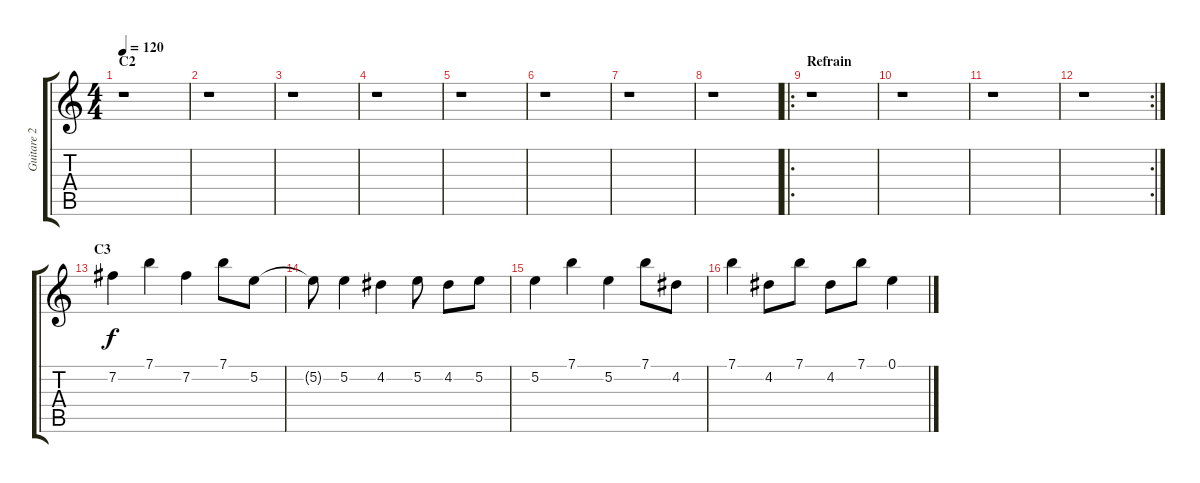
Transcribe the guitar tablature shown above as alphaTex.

\track ("Guitare 2" "Guitare 2") {instrument electricguitarjazz}
\staff {score tabs}
\tuning (E4 B3 G3 D3 A2 E2) {hide}
\ts (4 4)
\section ("" "C2")
\tempo 120
\clef g2
\ks c
r.1{dy f} |
r.1 |
r.1 |
r.1 |
r.1 |
r.1 |
r.1 |
r.1 |
\ro
\section ("" "Refrain")
r.1 |
r.1 |
r.1 |
\rc 2
r.1 |
\section ("" "C3")
7.2.4 7.1.4 7.2.4 7.1.8 5.2.8 |
5.2{t}.8 5.2.4 4.2.4 5.2.8 4.2.8 5.2.8 |
5.2.4 7.1.4 5.2.4 7.1.8 4.2.8 |
7.1.4 4.2.8 7.1.8 4.2.8 7.1.8 0.1.4
